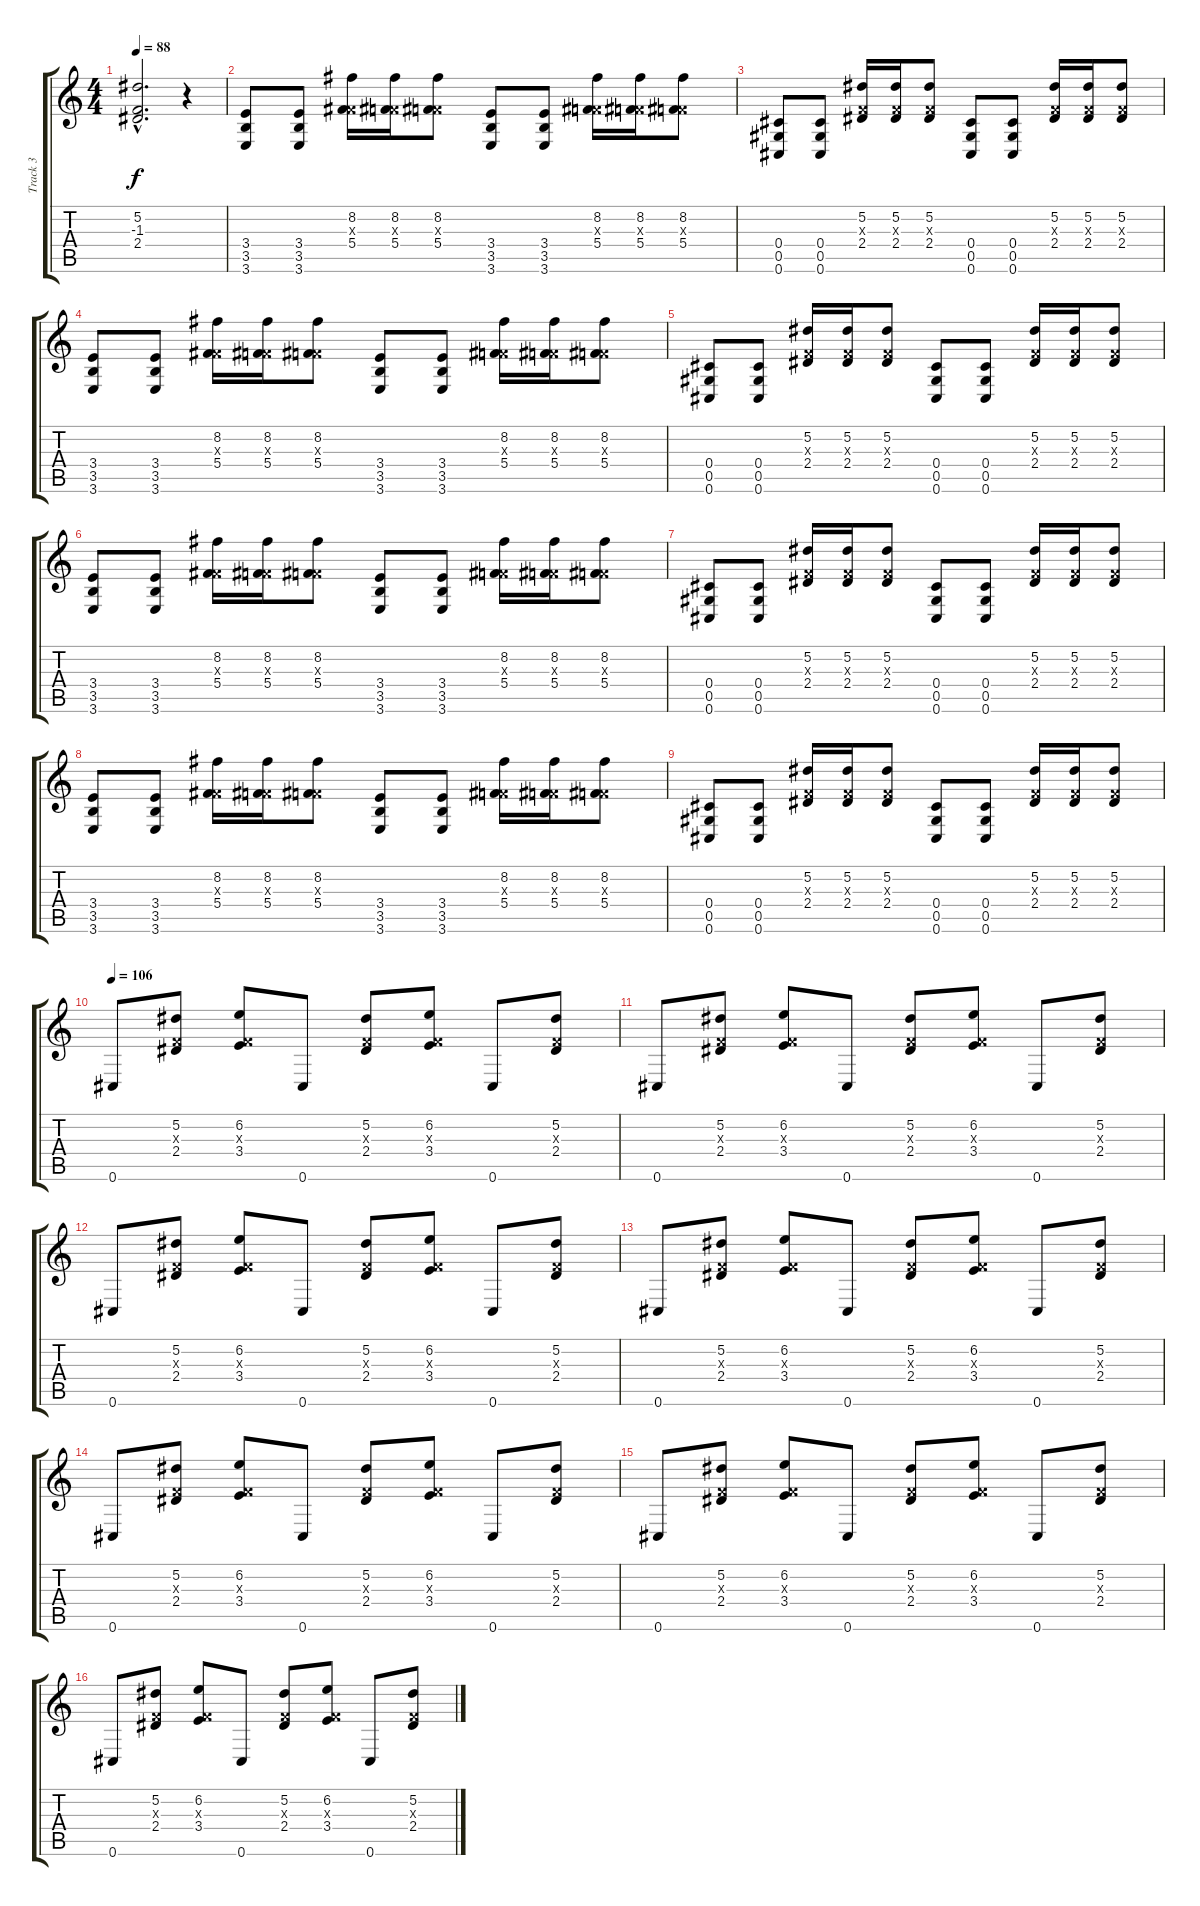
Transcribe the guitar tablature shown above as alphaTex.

\track ("Track 3" "Track 3") {instrument distortionguitar}
\staff {score tabs}
\tuning (Eb4 Bb3 Gb3 Db3 Ab2 Db2) {hide}
\ts (4 4)
\tempo 88
\clef g2
\ks c
(5.2{hac t} -1.3{hac t} 2.4{hac t}).2{d dy f} r.4 |
(3.4 3.5 3.6).8 (3.4 3.5 3.6).8 (8.2 -1.3{x} 5.4).16 (8.2 -1.3{x} 5.4).16 (8.2 -1.3{x} 5.4).8 (3.4 3.5 3.6).8 (3.4 3.5 3.6).8 (8.2 -1.3{x} 5.4).16 (8.2 -1.3{x} 5.4).16 (8.2 -1.3{x} 5.4).8 |
(0.4 0.5 0.6).8 (0.4 0.5 0.6).8 (5.2 -1.3{x} 2.4).16 (5.2 -1.3{x} 2.4).16 (5.2 -1.3{x} 2.4).8 (0.4 0.5 0.6).8 (0.4 0.5 0.6).8 (5.2 -1.3{x} 2.4).16 (5.2 -1.3{x} 2.4).16 (5.2 -1.3{x} 2.4).8 |
(3.4 3.5 3.6).8 (3.4 3.5 3.6).8 (8.2 -1.3{x} 5.4).16 (8.2 -1.3{x} 5.4).16 (8.2 -1.3{x} 5.4).8 (3.4 3.5 3.6).8 (3.4 3.5 3.6).8 (8.2 -1.3{x} 5.4).16 (8.2 -1.3{x} 5.4).16 (8.2 -1.3{x} 5.4).8 |
(0.4 0.5 0.6).8 (0.4 0.5 0.6).8 (5.2 -1.3{x} 2.4).16 (5.2 -1.3{x} 2.4).16 (5.2 -1.3{x} 2.4).8 (0.4 0.5 0.6).8 (0.4 0.5 0.6).8 (5.2 -1.3{x} 2.4).16 (5.2 -1.3{x} 2.4).16 (5.2 -1.3{x} 2.4).8 |
(3.4 3.5 3.6).8 (3.4 3.5 3.6).8 (8.2 -1.3{x} 5.4).16 (8.2 -1.3{x} 5.4).16 (8.2 -1.3{x} 5.4).8 (3.4 3.5 3.6).8 (3.4 3.5 3.6).8 (8.2 -1.3{x} 5.4).16 (8.2 -1.3{x} 5.4).16 (8.2 -1.3{x} 5.4).8 |
(0.4 0.5 0.6).8 (0.4 0.5 0.6).8 (5.2 -1.3{x} 2.4).16 (5.2 -1.3{x} 2.4).16 (5.2 -1.3{x} 2.4).8 (0.4 0.5 0.6).8 (0.4 0.5 0.6).8 (5.2 -1.3{x} 2.4).16 (5.2 -1.3{x} 2.4).16 (5.2 -1.3{x} 2.4).8 |
(3.4 3.5 3.6).8 (3.4 3.5 3.6).8 (8.2 -1.3{x} 5.4).16 (8.2 -1.3{x} 5.4).16 (8.2 -1.3{x} 5.4).8 (3.4 3.5 3.6).8 (3.4 3.5 3.6).8 (8.2 -1.3{x} 5.4).16 (8.2 -1.3{x} 5.4).16 (8.2 -1.3{x} 5.4).8 |
(0.4 0.5 0.6).8 (0.4 0.5 0.6).8 (5.2 -1.3{x} 2.4).16 (5.2 -1.3{x} 2.4).16 (5.2 -1.3{x} 2.4).8 (0.4 0.5 0.6).8 (0.4 0.5 0.6).8 (5.2 -1.3{x} 2.4).16 (5.2 -1.3{x} 2.4).16 (5.2 -1.3{x} 2.4).8 |
\tempo 106
0.6.8 (5.2 -1.3{x} 2.4).8 (6.2 -1.3{x} 3.4).8 0.6.8 (5.2 -1.3{x} 2.4).8 (6.2 -1.3{x} 3.4).8 0.6.8 (5.2 -1.3{x} 2.4).8 |
0.6.8 (5.2 -1.3{x} 2.4).8 (6.2 -1.3{x} 3.4).8 0.6.8 (5.2 -1.3{x} 2.4).8 (6.2 -1.3{x} 3.4).8 0.6.8 (5.2 -1.3{x} 2.4).8 |
0.6.8 (5.2 -1.3{x} 2.4).8 (6.2 -1.3{x} 3.4).8 0.6.8 (5.2 -1.3{x} 2.4).8 (6.2 -1.3{x} 3.4).8 0.6.8 (5.2 -1.3{x} 2.4).8 |
0.6.8 (5.2 -1.3{x} 2.4).8 (6.2 -1.3{x} 3.4).8 0.6.8 (5.2 -1.3{x} 2.4).8 (6.2 -1.3{x} 3.4).8 0.6.8 (5.2 -1.3{x} 2.4).8 |
0.6.8 (5.2 -1.3{x} 2.4).8 (6.2 -1.3{x} 3.4).8 0.6.8 (5.2 -1.3{x} 2.4).8 (6.2 -1.3{x} 3.4).8 0.6.8 (5.2 -1.3{x} 2.4).8 |
0.6.8 (5.2 -1.3{x} 2.4).8 (6.2 -1.3{x} 3.4).8 0.6.8 (5.2 -1.3{x} 2.4).8 (6.2 -1.3{x} 3.4).8 0.6.8 (5.2 -1.3{x} 2.4).8 |
0.6.8 (5.2 -1.3{x} 2.4).8 (6.2 -1.3{x} 3.4).8 0.6.8 (5.2 -1.3{x} 2.4).8 (6.2 -1.3{x} 3.4).8 0.6.8 (5.2 -1.3{x} 2.4).8
